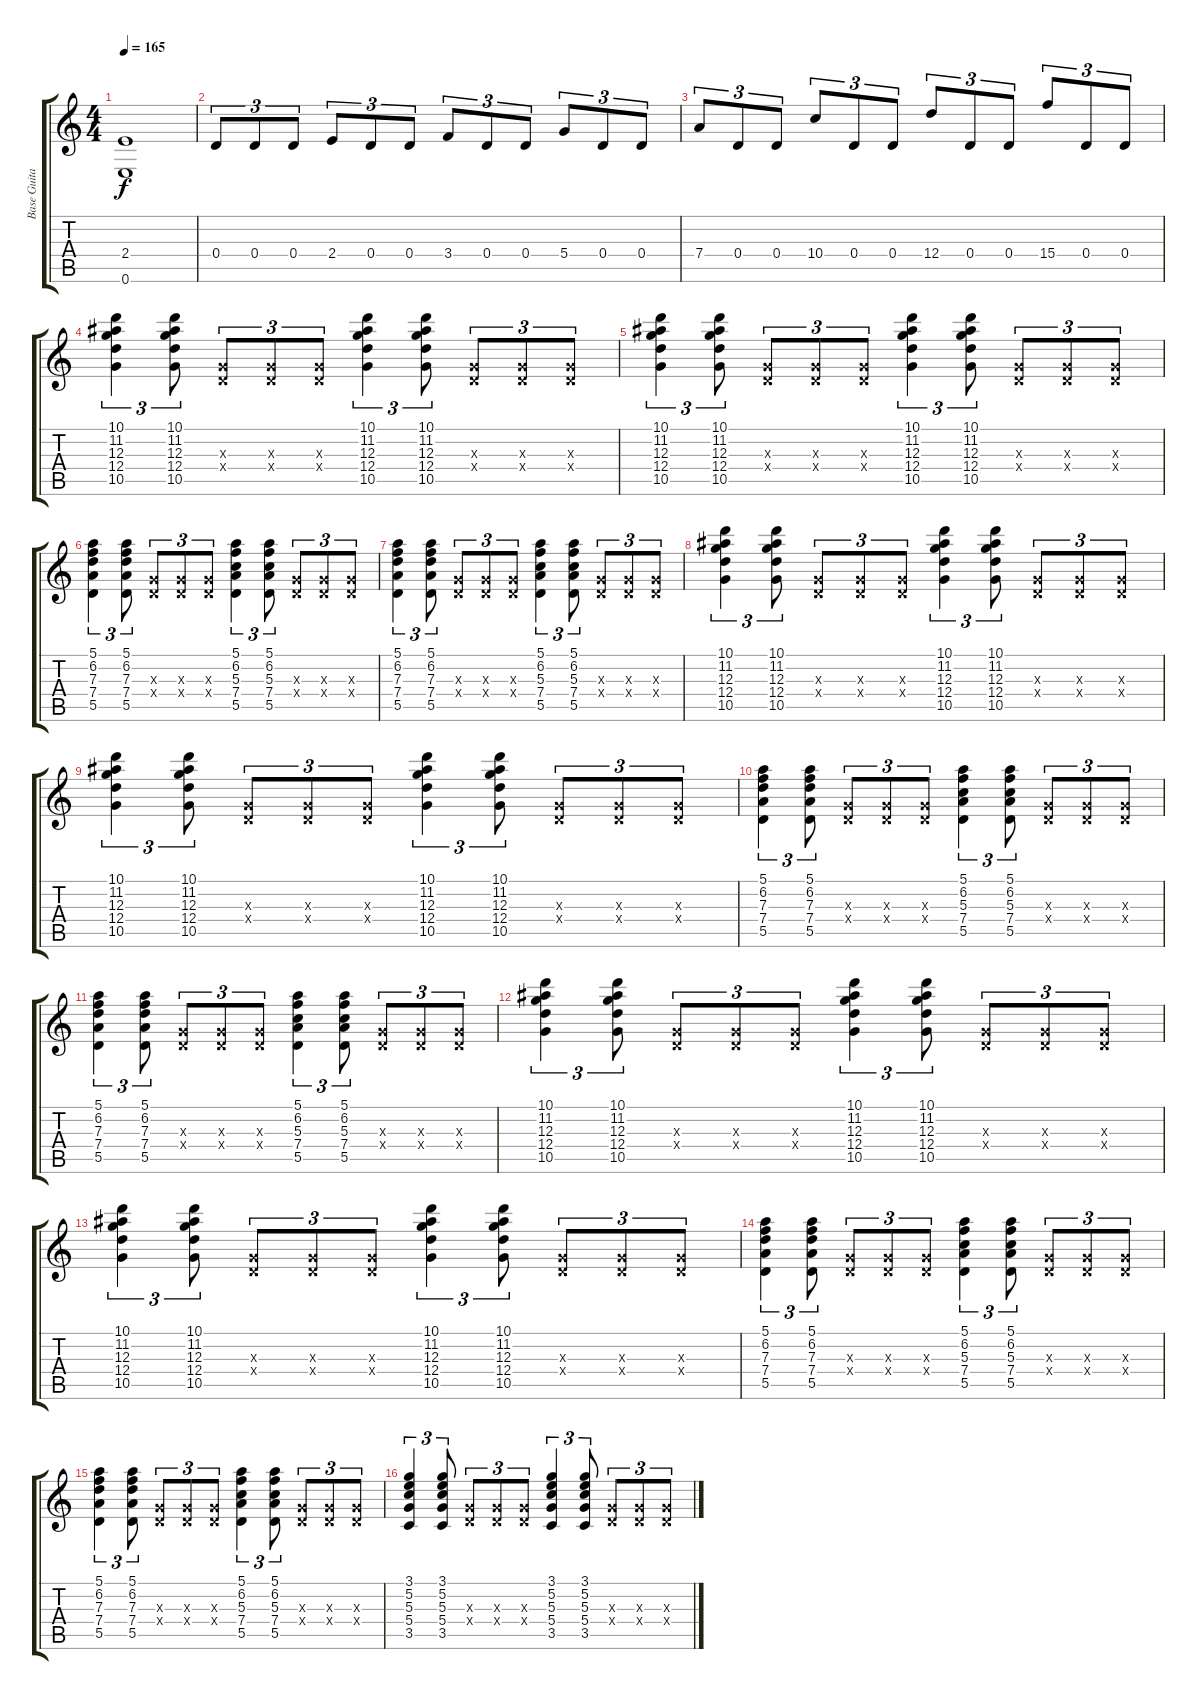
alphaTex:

\track ("Base Guitar" "Base Guita") {instrument distortionguitar}
\staff {score tabs}
\tuning (E4 B3 G3 D3 A2 E2) {hide}
\ts (4 4)
\tempo 165
\clef g2
\ks c
(2.4 0.6).1{dy f} |
0.4.8{tu (3 2)} 0.4.8{tu (3 2)} 0.4.8{tu (3 2)} 2.4.8{tu (3 2)} 0.4.8{tu (3 2)} 0.4.8{tu (3 2)} 3.4.8{tu (3 2)} 0.4.8{tu (3 2)} 0.4.8{tu (3 2)} 5.4.8{tu (3 2)} 0.4.8{tu (3 2)} 0.4.8{tu (3 2)} |
7.4.8{tu (3 2)} 0.4.8{tu (3 2)} 0.4.8{tu (3 2)} 10.4.8{tu (3 2)} 0.4.8{tu (3 2)} 0.4.8{tu (3 2)} 12.4.8{tu (3 2)} 0.4.8{tu (3 2)} 0.4.8{tu (3 2)} 15.4.8{tu (3 2)} 0.4.8{tu (3 2)} 0.4.8{tu (3 2)} |
(10.1 11.2 12.3 12.4 10.5).4{tu (3 2)} (10.1 11.2 12.3 12.4 10.5).8{tu (3 2)} (0.3{x} 0.4{x}).8{tu (3 2)} (0.3{x} 0.4{x}).8{tu (3 2)} (0.3{x} 0.4{x}).8{tu (3 2)} (10.1 11.2 12.3 12.4 10.5).4{tu (3 2)} (10.1 11.2 12.3 12.4 10.5).8{tu (3 2)} (0.3{x} 0.4{x}).8{tu (3 2)} (0.3{x} 0.4{x}).8{tu (3 2)} (0.3{x} 0.4{x}).8{tu (3 2)} |
(10.1 11.2 12.3 12.4 10.5).4{tu (3 2)} (10.1 11.2 12.3 12.4 10.5).8{tu (3 2)} (0.3{x} 0.4{x}).8{tu (3 2)} (0.3{x} 0.4{x}).8{tu (3 2)} (0.3{x} 0.4{x}).8{tu (3 2)} (10.1 11.2 12.3 12.4 10.5).4{tu (3 2)} (10.1 11.2 12.3 12.4 10.5).8{tu (3 2)} (0.3{x} 0.4{x}).8{tu (3 2)} (0.3{x} 0.4{x}).8{tu (3 2)} (0.3{x} 0.4{x}).8{tu (3 2)} |
(5.1 6.2 7.3 7.4 5.5).4{tu (3 2)} (5.1 6.2 7.3 7.4 5.5).8{tu (3 2)} (0.3{x} 0.4{x}).8{tu (3 2)} (0.3{x} 0.4{x}).8{tu (3 2)} (0.3{x} 0.4{x}).8{tu (3 2)} (5.1 6.2 5.3 7.4 5.5).4{tu (3 2)} (5.1 6.2 5.3 7.4 5.5).8{tu (3 2)} (0.3{x} 0.4{x}).8{tu (3 2)} (0.3{x} 0.4{x}).8{tu (3 2)} (0.3{x} 0.4{x}).8{tu (3 2)} |
(5.1 6.2 7.3 7.4 5.5).4{tu (3 2)} (5.1 6.2 7.3 7.4 5.5).8{tu (3 2)} (0.3{x} 0.4{x}).8{tu (3 2)} (0.3{x} 0.4{x}).8{tu (3 2)} (0.3{x} 0.4{x}).8{tu (3 2)} (5.1 6.2 5.3 7.4 5.5).4{tu (3 2)} (5.1 6.2 5.3 7.4 5.5).8{tu (3 2)} (0.3{x} 0.4{x}).8{tu (3 2)} (0.3{x} 0.4{x}).8{tu (3 2)} (0.3{x} 0.4{x}).8{tu (3 2)} |
(10.1 11.2 12.3 12.4 10.5).4{tu (3 2)} (10.1 11.2 12.3 12.4 10.5).8{tu (3 2)} (0.3{x} 0.4{x}).8{tu (3 2)} (0.3{x} 0.4{x}).8{tu (3 2)} (0.3{x} 0.4{x}).8{tu (3 2)} (10.1 11.2 12.3 12.4 10.5).4{tu (3 2)} (10.1 11.2 12.3 12.4 10.5).8{tu (3 2)} (0.3{x} 0.4{x}).8{tu (3 2)} (0.3{x} 0.4{x}).8{tu (3 2)} (0.3{x} 0.4{x}).8{tu (3 2)} |
(10.1 11.2 12.3 12.4 10.5).4{tu (3 2)} (10.1 11.2 12.3 12.4 10.5).8{tu (3 2)} (0.3{x} 0.4{x}).8{tu (3 2)} (0.3{x} 0.4{x}).8{tu (3 2)} (0.3{x} 0.4{x}).8{tu (3 2)} (10.1 11.2 12.3 12.4 10.5).4{tu (3 2)} (10.1 11.2 12.3 12.4 10.5).8{tu (3 2)} (0.3{x} 0.4{x}).8{tu (3 2)} (0.3{x} 0.4{x}).8{tu (3 2)} (0.3{x} 0.4{x}).8{tu (3 2)} |
(5.1 6.2 7.3 7.4 5.5).4{tu (3 2)} (5.1 6.2 7.3 7.4 5.5).8{tu (3 2)} (0.3{x} 0.4{x}).8{tu (3 2)} (0.3{x} 0.4{x}).8{tu (3 2)} (0.3{x} 0.4{x}).8{tu (3 2)} (5.1 6.2 5.3 7.4 5.5).4{tu (3 2)} (5.1 6.2 5.3 7.4 5.5).8{tu (3 2)} (0.3{x} 0.4{x}).8{tu (3 2)} (0.3{x} 0.4{x}).8{tu (3 2)} (0.3{x} 0.4{x}).8{tu (3 2)} |
(5.1 6.2 7.3 7.4 5.5).4{tu (3 2)} (5.1 6.2 7.3 7.4 5.5).8{tu (3 2)} (0.3{x} 0.4{x}).8{tu (3 2)} (0.3{x} 0.4{x}).8{tu (3 2)} (0.3{x} 0.4{x}).8{tu (3 2)} (5.1 6.2 5.3 7.4 5.5).4{tu (3 2)} (5.1 6.2 5.3 7.4 5.5).8{tu (3 2)} (0.3{x} 0.4{x}).8{tu (3 2)} (0.3{x} 0.4{x}).8{tu (3 2)} (0.3{x} 0.4{x}).8{tu (3 2)} |
(10.1 11.2 12.3 12.4 10.5).4{tu (3 2)} (10.1 11.2 12.3 12.4 10.5).8{tu (3 2)} (0.3{x} 0.4{x}).8{tu (3 2)} (0.3{x} 0.4{x}).8{tu (3 2)} (0.3{x} 0.4{x}).8{tu (3 2)} (10.1 11.2 12.3 12.4 10.5).4{tu (3 2)} (10.1 11.2 12.3 12.4 10.5).8{tu (3 2)} (0.3{x} 0.4{x}).8{tu (3 2)} (0.3{x} 0.4{x}).8{tu (3 2)} (0.3{x} 0.4{x}).8{tu (3 2)} |
(10.1 11.2 12.3 12.4 10.5).4{tu (3 2)} (10.1 11.2 12.3 12.4 10.5).8{tu (3 2)} (0.3{x} 0.4{x}).8{tu (3 2)} (0.3{x} 0.4{x}).8{tu (3 2)} (0.3{x} 0.4{x}).8{tu (3 2)} (10.1 11.2 12.3 12.4 10.5).4{tu (3 2)} (10.1 11.2 12.3 12.4 10.5).8{tu (3 2)} (0.3{x} 0.4{x}).8{tu (3 2)} (0.3{x} 0.4{x}).8{tu (3 2)} (0.3{x} 0.4{x}).8{tu (3 2)} |
(5.1 6.2 7.3 7.4 5.5).4{tu (3 2)} (5.1 6.2 7.3 7.4 5.5).8{tu (3 2)} (0.3{x} 0.4{x}).8{tu (3 2)} (0.3{x} 0.4{x}).8{tu (3 2)} (0.3{x} 0.4{x}).8{tu (3 2)} (5.1 6.2 5.3 7.4 5.5).4{tu (3 2)} (5.1 6.2 5.3 7.4 5.5).8{tu (3 2)} (0.3{x} 0.4{x}).8{tu (3 2)} (0.3{x} 0.4{x}).8{tu (3 2)} (0.3{x} 0.4{x}).8{tu (3 2)} |
(5.1 6.2 7.3 7.4 5.5).4{tu (3 2)} (5.1 6.2 7.3 7.4 5.5).8{tu (3 2)} (0.3{x} 0.4{x}).8{tu (3 2)} (0.3{x} 0.4{x}).8{tu (3 2)} (0.3{x} 0.4{x}).8{tu (3 2)} (5.1 6.2 5.3 7.4 5.5).4{tu (3 2)} (5.1 6.2 5.3 7.4 5.5).8{tu (3 2)} (0.3{x} 0.4{x}).8{tu (3 2)} (0.3{x} 0.4{x}).8{tu (3 2)} (0.3{x} 0.4{x}).8{tu (3 2)} |
(3.1 5.2 5.3 5.4 3.5).4{tu (3 2)} (3.1 5.2 5.3 5.4 3.5).8{tu (3 2)} (0.3{x} 0.4{x}).8{tu (3 2)} (0.3{x} 0.4{x}).8{tu (3 2)} (0.3{x} 0.4{x}).8{tu (3 2)} (3.1 5.2 5.3 5.4 3.5).4{tu (3 2)} (3.1 5.2 5.3 5.4 3.5).8{tu (3 2)} (0.3{x} 0.4{x}).8{tu (3 2)} (0.3{x} 0.4{x}).8{tu (3 2)} (0.3{x} 0.4{x}).8{tu (3 2)}
